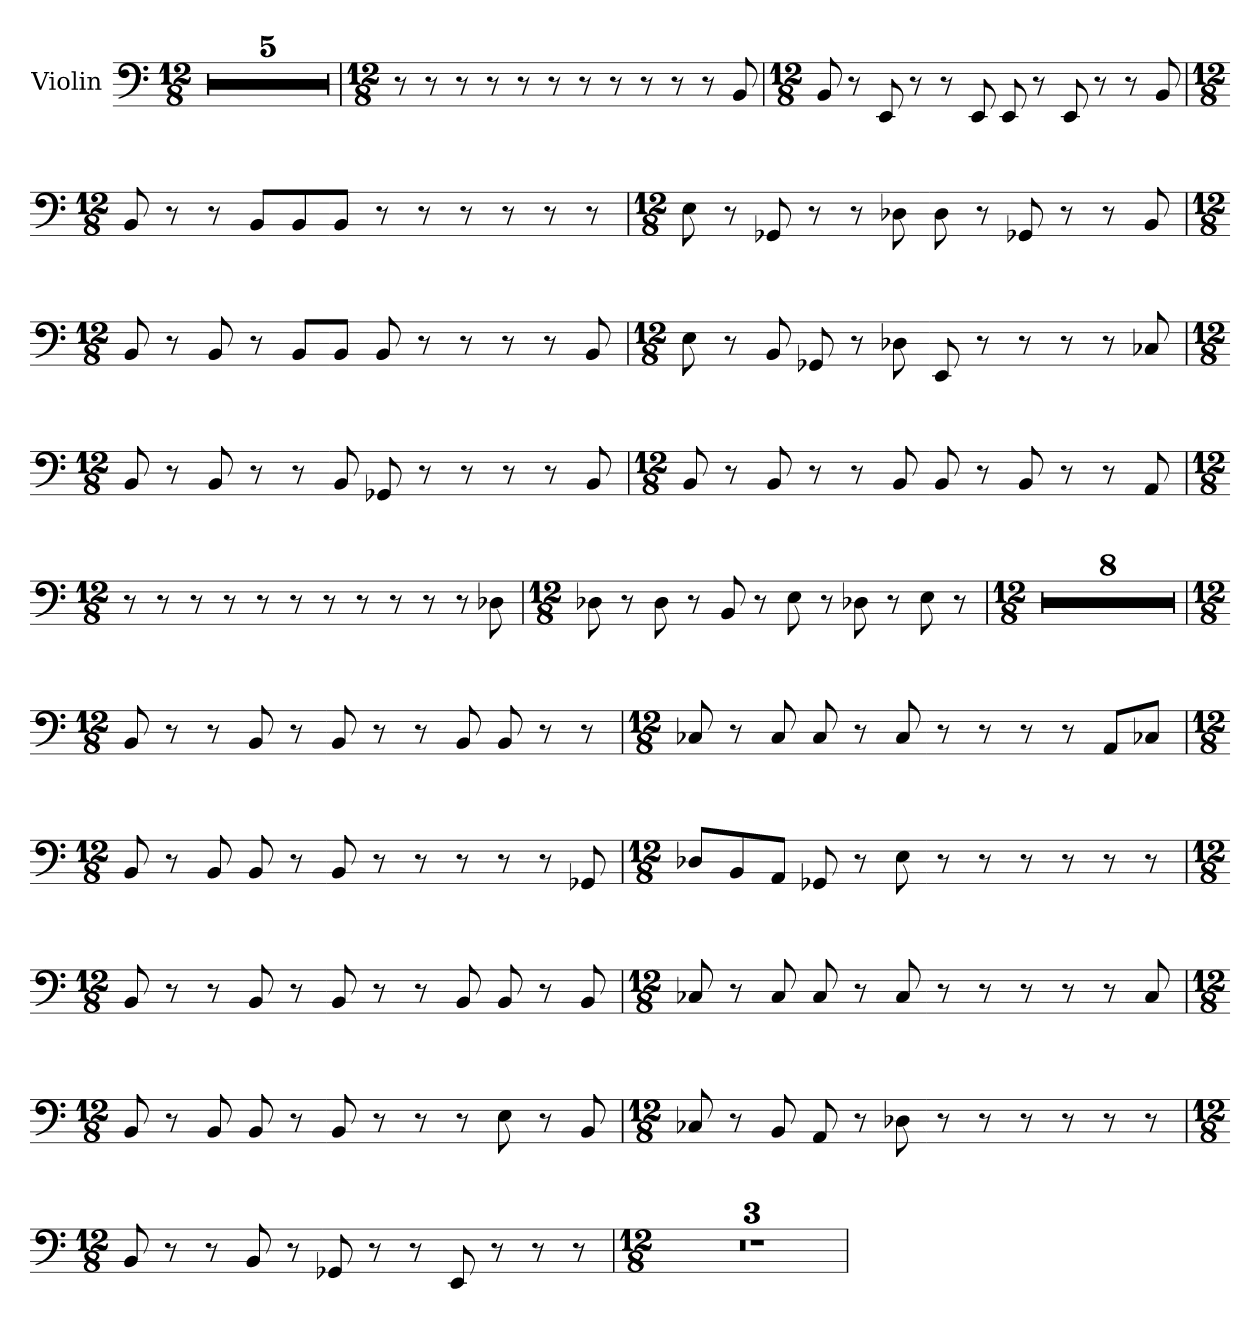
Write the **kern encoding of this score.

**kern
*part1
*staff1
*I"Violin
*I'Vln
*M12/8
=
1.r
=
*M12/8
1.r
=
*M12/8
1.r
=
*M12/8
1.r
=
*M12/8
1.r
=
*M12/8
8r
8r
8r
8r
8r
8r
8r
8r
8r
8r
8r
8BB
=
*M12/8
8BB
8r
8EE
8r
8r
8EE
8EE
8r
8EE
8r
8r
8BB
=
*M12/8
8BB
8r
8r
8BBL
8BB
8BBJ
8r
8r
8r
8r
8r
8r
=
*M12/8
8E
8r
8GG-X
8r
8r
8D-X
8D-
8r
8GG-X
8r
8r
8BB
=
*M12/8
8BB
8r
8BB
8r
8BBL
8BBJ
8BB
8r
8r
8r
8r
8BB
=
*M12/8
8E
8r
8BB
8GG-X
8r
8D-X
8EE
8r
8r
8r
8r
8C-X
=
*M12/8
8BB
8r
8BB
8r
8r
8BB
8GG-X
8r
8r
8r
8r
8BB
=
*M12/8
8BB
8r
8BB
8r
8r
8BB
8BB
8r
8BB
8r
8r
8AA
=
*M12/8
8r
8r
8r
8r
8r
8r
8r
8r
8r
8r
8r
8D-X
=
*M12/8
8D-X
8r
8D-
8r
8BB
8r
8E
8r
8D-X
8r
8E
8r
=
*M12/8
1.r
=
*M12/8
1.r
=
*M12/8
1.r
=
*M12/8
1.r
=
*M12/8
1.r
=
*M12/8
1.r
=
*M12/8
1.r
=
*M12/8
1.r
=
*M12/8
8BB
8r
8r
8BB
8r
8BB
8r
8r
8BB
8BB
8r
8r
=
*M12/8
8C-X
8r
8C-
8C-
8r
8C-
8r
8r
8r
8r
8AAL
8C-XJ
=
*M12/8
8BB
8r
8BB
8BB
8r
8BB
8r
8r
8r
8r
8r
8GG-X
=
*M12/8
8D-XL
8BB
8AAJ
8GG-X
8r
8E
8r
8r
8r
8r
8r
8r
=
*M12/8
8BB
8r
8r
8BB
8r
8BB
8r
8r
8BB
8BB
8r
8BB
=
*M12/8
8C-X
8r
8C-
8C-
8r
8C-
8r
8r
8r
8r
8r
8C-
=
*M12/8
8BB
8r
8BB
8BB
8r
8BB
8r
8r
8r
8E
8r
8BB
=
*M12/8
8C-X
8r
8BB
8AA
8r
8D-X
8r
8r
8r
8r
8r
8r
=
*M12/8
8BB
8r
8r
8BB
8r
8GG-X
8r
8r
8EE
8r
8r
8r
=
*M12/8
1.r
=
*M12/8
1.r
=
*M12/8
1.r
=
*-
